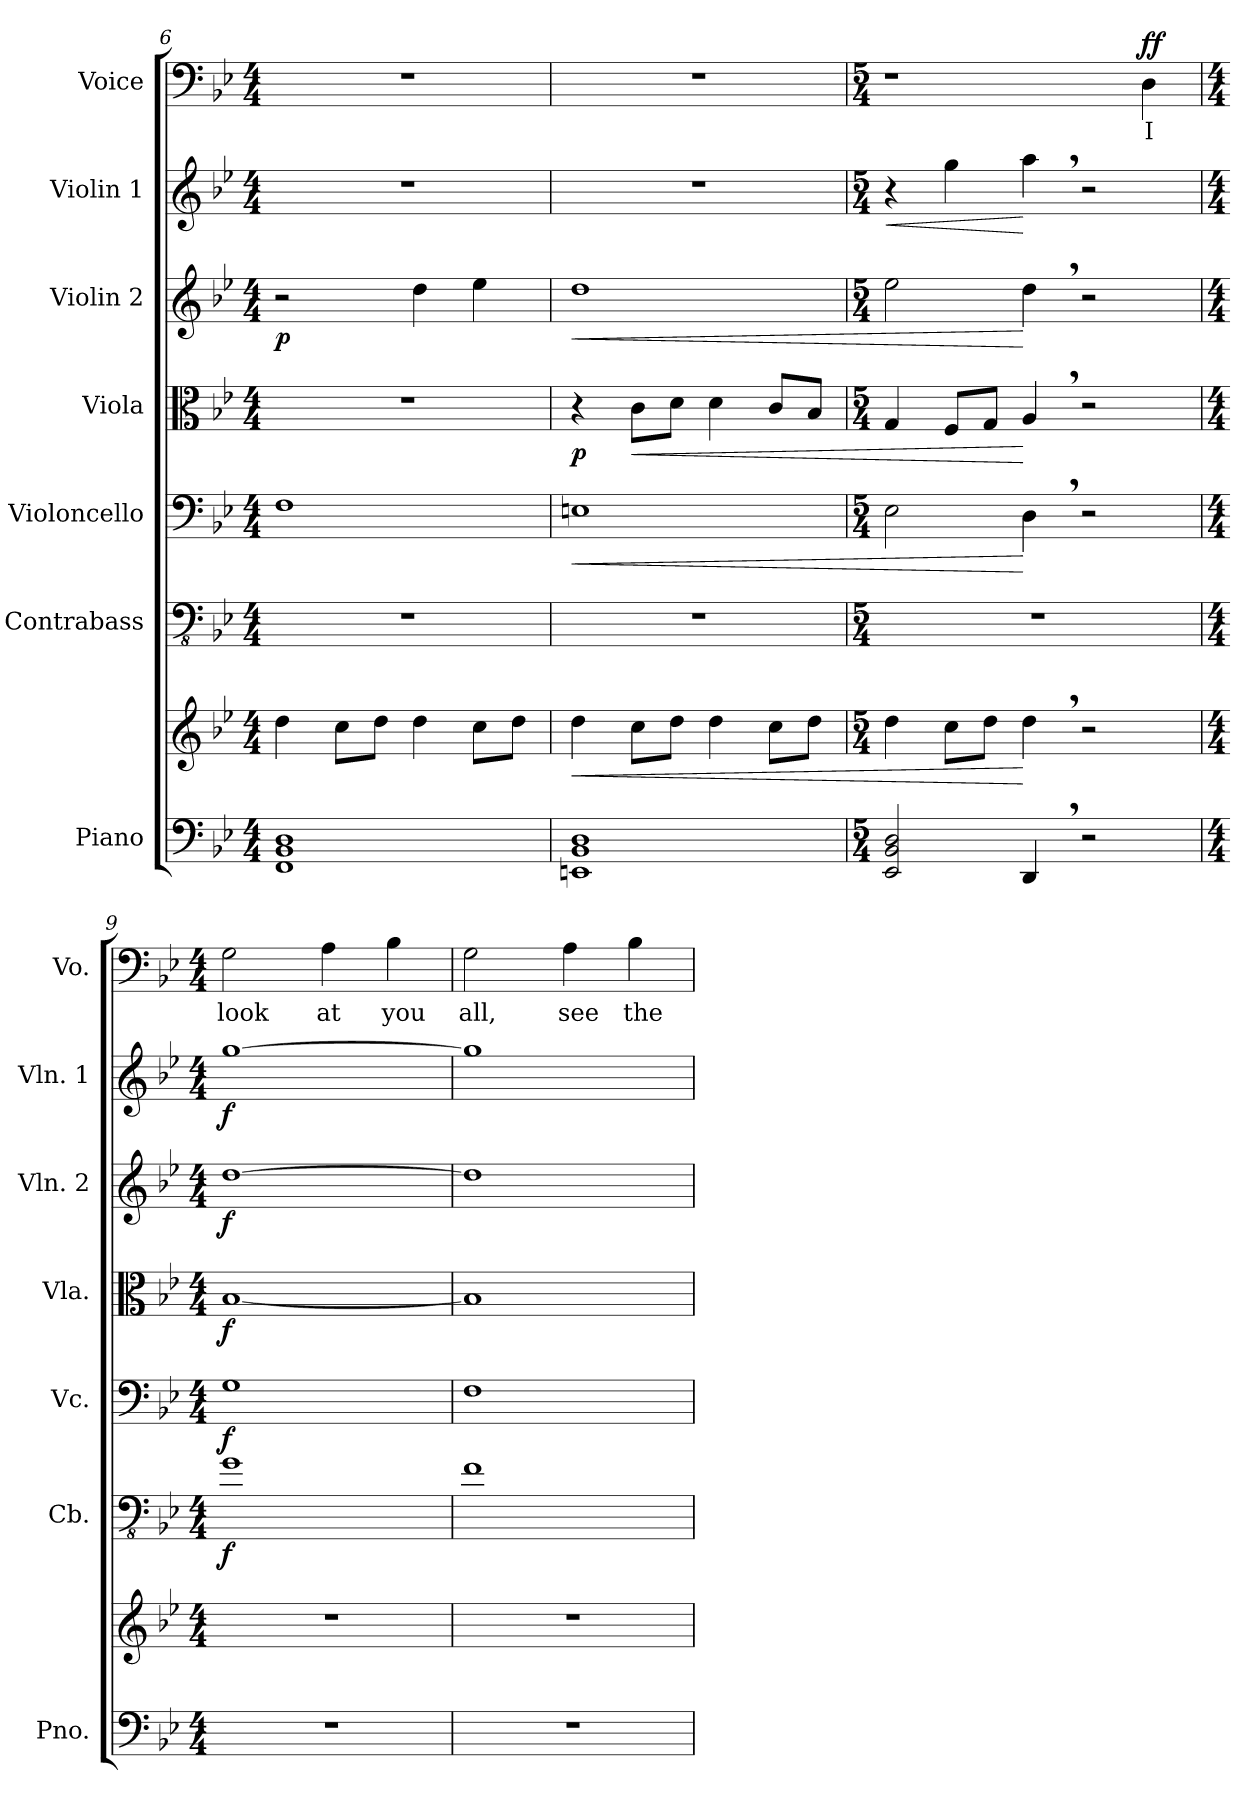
**kern	**kern	**dynam	**kern	**dynam	**kern	**dynam	**kern	**dynam	**kern	**dynam	**kern	**dynam	**kern	**text	**dynam
*part7	*part7	*part7	*part6	*part6	*part5	*part5	*part4	*part4	*part3	*part3	*part2	*part2	*part1	*part1	*part1
*staff8	*staff7	*staff7/8	*staff6	*staff6	*staff5	*staff5	*staff4	*staff4	*staff3	*staff3	*staff2	*staff2	*staff1	*staff1	*staff1
*I"Piano	*	*	*I"Contrabass	*	*I"Violoncello	*	*I"Viola	*	*I"Violin 2	*	*I"Violin 1	*	*I"Voice	*	*
*I'Pno.	*	*	*I'Cb.	*	*I'Vc.	*	*I'Vla.	*	*I'Vln. 2	*	*I'Vln. 1	*	*I'Vo.	*	*
*clefF4	*clefG2	*	*clefFv4	*	*clefF4	*	*clefC3	*	*clefG2	*	*clefG2	*	*clefF4	*	*
*	*	*	*ITrd7c12	*	*	*	*	*	*	*	*	*	*	*	*
*k[b-e-]	*k[b-e-]	*	*k[b-e-]	*	*k[b-e-]	*	*k[b-e-]	*	*k[b-e-]	*	*k[b-e-]	*	*k[b-e-]	*	*
*M4/4	*M4/4	*	*M4/4	*	*M4/4	*	*M4/4	*	*M4/4	*	*M4/4	*	*M4/4	*	*
=6	=6	=6	=6	=6	=6	=6	=6	=6	=6	=6	=6	=6	=6	=6	=6
!	!	!	!	!	!	!	!	!	!	!LO:DY:b	!	!	!	!	!
1FF 1BB- 1D	4dd\	.	1r	.	1F	.	1r	.	2r	p	1r	.	1r	.	.
.	8cc\L	.	.	.	.	.	.	.	.	.	.	.	.	.	.
.	8dd\J	.	.	.	.	.	.	.	.	.	.	.	.	.	.
.	4dd\	.	.	.	.	.	.	.	4dd\	.	.	.	.	.	.
.	8cc\L	.	.	.	.	.	.	.	4ee-\	.	.	.	.	.	.
.	8dd\J	.	.	.	.	.	.	.	.	.	.	.	.	.	.
=7	=7	=7	=7	=7	=7	=7	=7	=7	=7	=7	=7	=7	=7	=7	=7
!	!	!LO:HP:b	!	!	!	!LO:HP:b	!	!LO:DY:b	!	!LO:HP:b	!	!	!	!	!
1EEn 1BB- 1D	4dd\	<	1r	.	1En	<	4r	p	1dd	<	1r	.	1r	.	.
!	!	!	!	!	!	!	!	!LO:HP:b	!	!	!	!	!	!	!
.	8cc\L	.	.	.	.	.	8c\L	<	.	.	.	.	.	.	.
.	8dd\J	.	.	.	.	.	8d\J	.	.	.	.	.	.	.	.
.	4dd\	.	.	.	.	.	4d\	.	.	.	.	.	.	.	.
.	8cc\L	.	.	.	.	.	8c/L	.	.	.	.	.	.	.	.
.	8dd\J	.	.	.	.	.	8B-/J	.	.	.	.	.	.	.	.
=8	=8	=8	=8	=8	=8	=8	=8	=8	=8	=8	=8	=8	=8	=8	=8
*M5/4	*M5/4	*	*M5/4	*	*M5/4	*	*M5/4	*	*M5/4	*	*M5/4	*	*M5/4	*	*
!	!	!	!	!	!	!	!	!	!	!	!	!LO:HP:b	!	!	!
2EE-/ 2BB-/ 2D/	4dd\	.	4%5r	.	2E-\	.	4G/	.	2ee-\	.	4r	<	1r	.	.
.	8cc\L	.	.	.	.	.	8F/L	.	.	.	4gg\	.	.	.	.
.	8dd\J	.	.	.	.	.	8G/J	.	.	.	.	.	.	.	.
4DD,/	4dd,\	[	.	.	4D,\	[	4A,/	[	4dd,\	[	4aa,\	[	.	.	.
2r	2r	.	.	.	2r	.	2r	.	2r	.	2r	.	.	.	.
!	!	!	!	!	!	!	!	!	!	!	!	!	!	!	!LO:DY:a
.	.	.	.	.	.	.	.	.	.	.	.	.	4D\	I	ff
!!LO:PB:g=z
=9	=9	=9	=9	=9	=9	=9	=9	=9	=9	=9	=9	=9	=9	=9	=9
*M4/4	*M4/4	*	*M4/4	*	*M4/4	*	*M4/4	*	*M4/4	*	*M4/4	*	*M4/4	*	*
!	!	!	!	!LO:DY:b	!	!LO:DY:b	!	!LO:DY:b	!	!LO:DY:b	!	!LO:DY:b	!	!	!
1r	1r	.	1GG	f	1G	f	[1B-	f	[1dd	f	[1gg	f	2G\	look	.
.	.	.	.	.	.	.	.	.	.	.	.	.	4A\	at	.
.	.	.	.	.	.	.	.	.	.	.	.	.	4B-\	you	.
=10	=10	=10	=10	=10	=10	=10	=10	=10	=10	=10	=10	=10	=10	=10	=10
1r	1r	.	1FF	.	1F	.	1B-]	.	1dd]	.	1gg]	.	2G\	all,	.
.	.	.	.	.	.	.	.	.	.	.	.	.	4A\	see	.
.	.	.	.	.	.	.	.	.	.	.	.	.	4B-\	the	.
=	=	=	=	=	=	=	=	=	=	=	=	=	=	=	=
*-	*-	*-	*-	*-	*-	*-	*-	*-	*-	*-	*-	*-	*-	*-	*-
